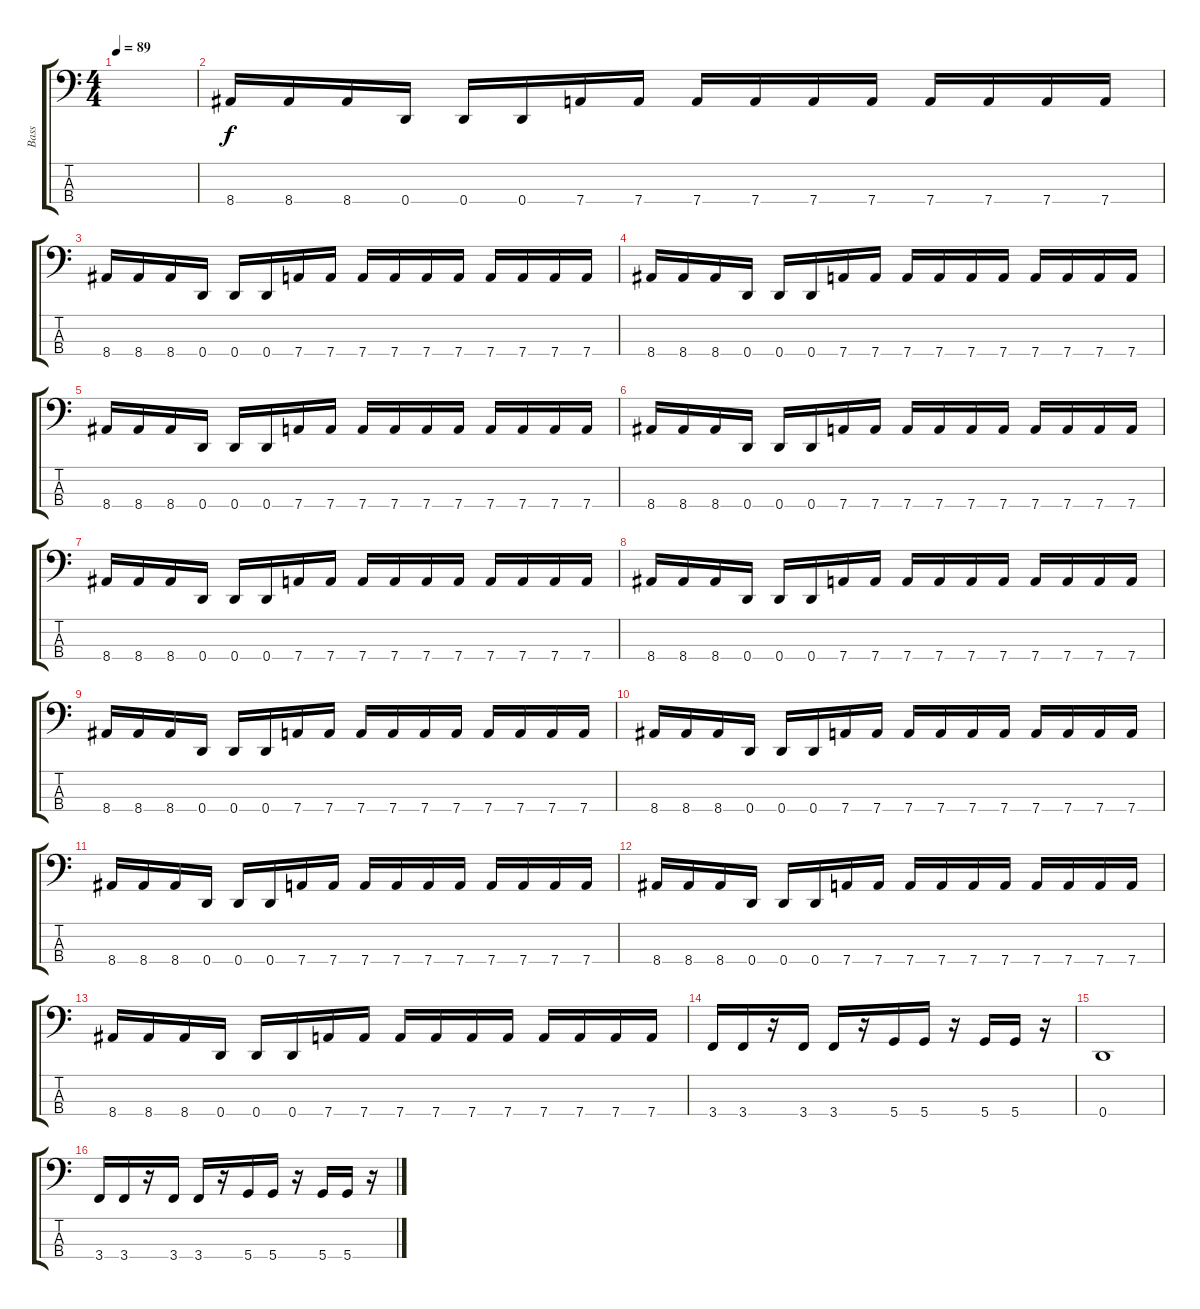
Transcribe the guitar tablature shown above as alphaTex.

\track ("Bass" "Bass") {instrument electricbassfinger}
\staff {score tabs}
\tuning (G2 D2 A1 D1) {hide}
\ts (4 4)
\tempo 89
\clef f4
\ks c
|
8.4.16 8.4.16 8.4.16 0.4.16 0.4.16 0.4.16 7.4.16 7.4.16 7.4.16 7.4.16 7.4.16 7.4.16 7.4.16 7.4.16 7.4.16 7.4.16 |
8.4.16 8.4.16 8.4.16 0.4.16 0.4.16 0.4.16 7.4.16 7.4.16 7.4.16 7.4.16 7.4.16 7.4.16 7.4.16 7.4.16 7.4.16 7.4.16 |
8.4.16 8.4.16 8.4.16 0.4.16 0.4.16 0.4.16 7.4.16 7.4.16 7.4.16 7.4.16 7.4.16 7.4.16 7.4.16 7.4.16 7.4.16 7.4.16 |
8.4.16 8.4.16 8.4.16 0.4.16 0.4.16 0.4.16 7.4.16 7.4.16 7.4.16 7.4.16 7.4.16 7.4.16 7.4.16 7.4.16 7.4.16 7.4.16 |
8.4.16 8.4.16 8.4.16 0.4.16 0.4.16 0.4.16 7.4.16 7.4.16 7.4.16 7.4.16 7.4.16 7.4.16 7.4.16 7.4.16 7.4.16 7.4.16 |
8.4.16 8.4.16 8.4.16 0.4.16 0.4.16 0.4.16 7.4.16 7.4.16 7.4.16 7.4.16 7.4.16 7.4.16 7.4.16 7.4.16 7.4.16 7.4.16 |
8.4.16 8.4.16 8.4.16 0.4.16 0.4.16 0.4.16 7.4.16 7.4.16 7.4.16 7.4.16 7.4.16 7.4.16 7.4.16 7.4.16 7.4.16 7.4.16 |
8.4.16 8.4.16 8.4.16 0.4.16 0.4.16 0.4.16 7.4.16 7.4.16 7.4.16 7.4.16 7.4.16 7.4.16 7.4.16 7.4.16 7.4.16 7.4.16 |
8.4.16 8.4.16 8.4.16 0.4.16 0.4.16 0.4.16 7.4.16 7.4.16 7.4.16 7.4.16 7.4.16 7.4.16 7.4.16 7.4.16 7.4.16 7.4.16 |
8.4.16 8.4.16 8.4.16 0.4.16 0.4.16 0.4.16 7.4.16 7.4.16 7.4.16 7.4.16 7.4.16 7.4.16 7.4.16 7.4.16 7.4.16 7.4.16 |
8.4.16 8.4.16 8.4.16 0.4.16 0.4.16 0.4.16 7.4.16 7.4.16 7.4.16 7.4.16 7.4.16 7.4.16 7.4.16 7.4.16 7.4.16 7.4.16 |
8.4.16 8.4.16 8.4.16 0.4.16 0.4.16 0.4.16 7.4.16 7.4.16 7.4.16 7.4.16 7.4.16 7.4.16 7.4.16 7.4.16 7.4.16 7.4.16 |
3.4.16 3.4.16 r.16 3.4.16 3.4.16 r.16 5.4.16 5.4.16 r.16 5.4.16 5.4.16 r.16 |
0.4.1 |
3.4.16 3.4.16 r.16 3.4.16 3.4.16 r.16 5.4.16 5.4.16 r.16 5.4.16 5.4.16 r.16
